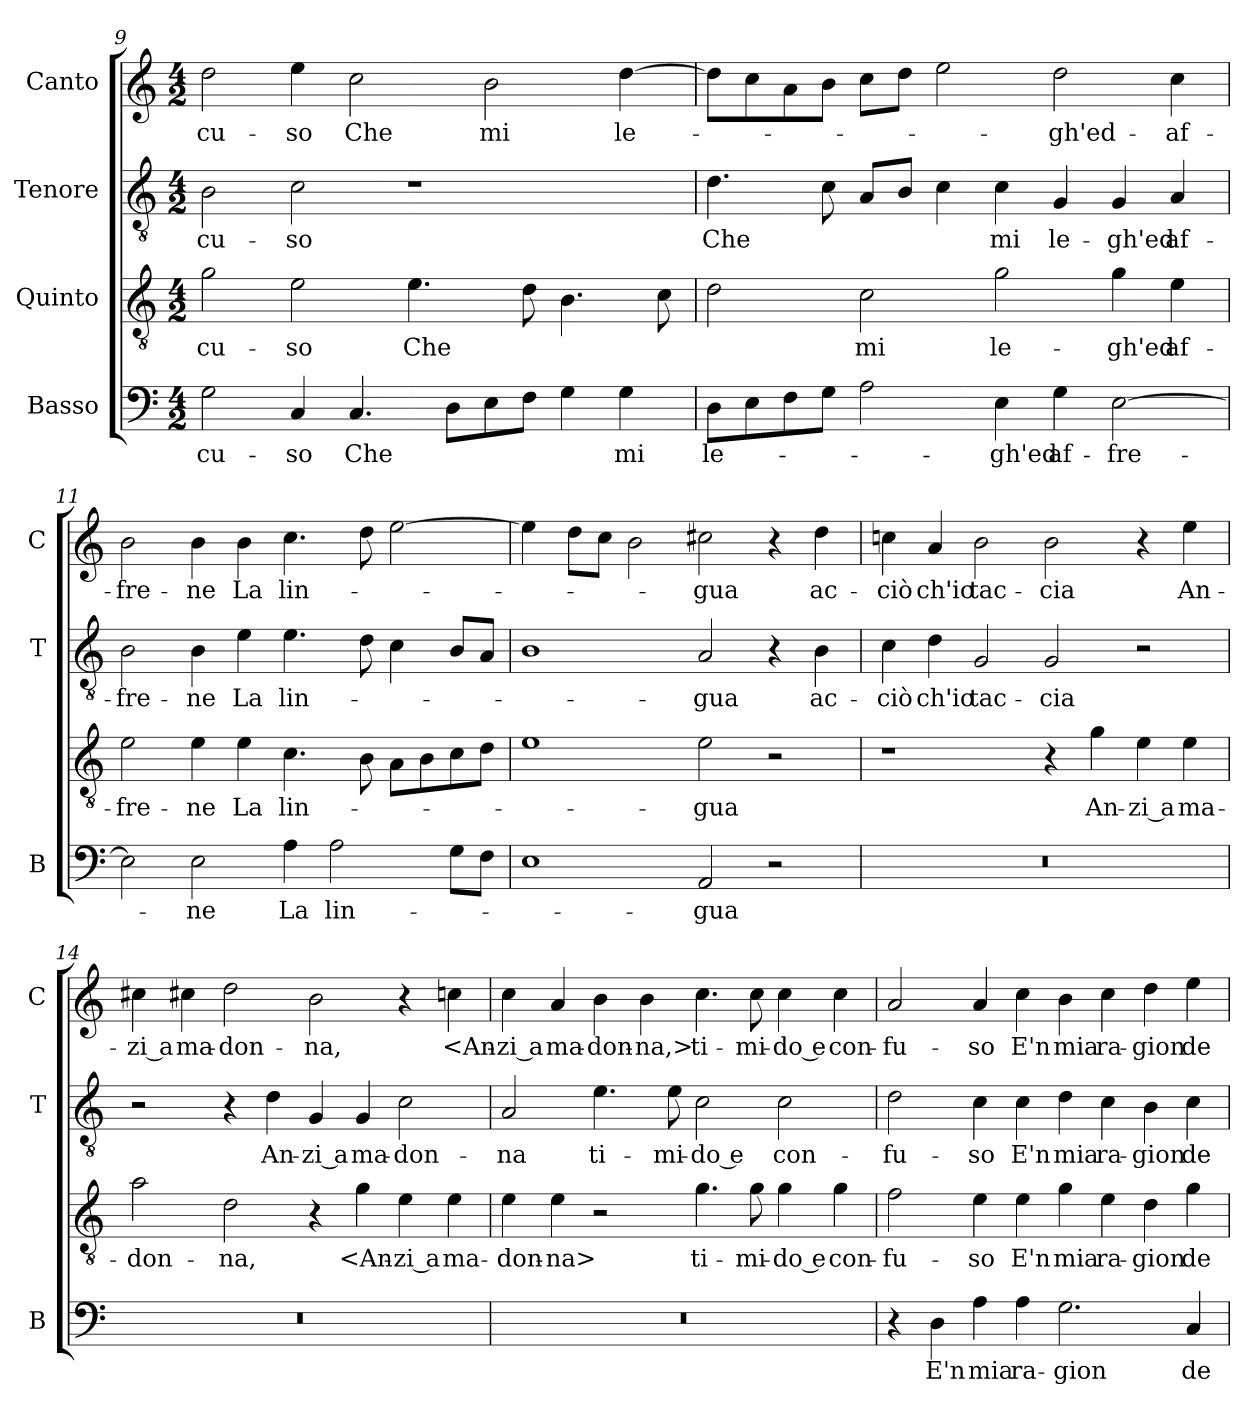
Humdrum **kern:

**kern	**text	**kern	**text	**kern	**text	**kern	**text
*part4	*part4	*part3	*part3	*part2	*part2	*part1	*part1
*staff4	*staff4	*staff3	*staff3	*staff2	*staff2	*staff1	*staff1
*I"Basso	*	*I"Quinto	*	*I"Tenore	*	*I"Canto	*
*I'B	*	*	*	*I'T	*	*I'C	*
*clefF4	*	*clefGv2	*	*clefGv2	*	*clefG2	*
*k[]	*	*k[]	*	*k[]	*	*k[]	*
*M4/2	*	*M4/2	*	*M4/2	*	*M4/2	*
=9	=9	=9	=9	=9	=9	=9	=9
2G	-cu-	2g	-cu-	2B	-cu-	2dd	-cu-
4C	-so	2e	-so	2c	-so	4ee	-so
4.C	Che	.	.	.	.	2cc	Che
.	.	4.e	Che	1r	.	.	.
8DL	.	.	.	.	.	.	.
8E	.	.	.	.	.	2b	mi
8FJ	.	8d	.	.	.	.	.
4G	.	4.B	.	.	.	.	.
4G	mi	.	.	.	.	[4dd	le-
.	.	8c	.	.	.	.	.
=10	=10	=10	=10	=10	=10	=10	=10
8DL	le-	2d	.	4.d	Che	8ddL]	.
8E	.	.	.	.	.	8cc	.
8F	.	.	.	.	.	8a	.
8GJ	.	.	.	8c	.	8bJ	.
2A	.	2c	mi	8AL	.	8ccL	.
.	.	.	.	8BJ	.	8ddJ	.
.	.	.	.	4c	.	2ee	.
4E	-gh'ed	2g	le-	4c	mi	.	.
4G	af-	.	.	4G	le-	2dd	-gh'ed-
[2E	-fre-	4g	-gh'ed	4G	-gh'ed	.	.
.	.	4e	af-	4A	af-	4cc	-af-
=11	=11	=11	=11	=11	=11	=11	=11
2E]	.	2e	-fre-	2B	-fre-	2b	-fre-
2E	-ne	4e	-ne	4B	-ne	4b	-ne
.	.	4e	La	4e	La	4b	La
4A	La	4.c	lin-	4.e	lin-	4.cc	lin-
2A	lin-	.	.	.	.	.	.
.	.	8B	.	8d	.	8dd	.
.	.	8AL	.	4c	.	[2ee	.
.	.	8B	.	.	.	.	.
8GL	.	8c	.	8BL	.	.	.
8FJ	.	8dJ	.	8AJ	.	.	.
=12	=12	=12	=12	=12	=12	=12	=12
1E	.	1e	.	1B	.	4ee]	.
.	.	.	.	.	.	8ddL	.
.	.	.	.	.	.	8ccJ	.
.	.	.	.	.	.	2b	.
2AA	-gua	2e	-gua	2A	-gua	2cc#X	-gua
2r	.	2r	.	4r	.	4r	.
.	.	.	.	4B	ac-	4dd	ac-
=13	=13	=13	=13	=13	=13	=13	=13
0r	.	1r	.	4c	-ciò	4ccn	-ciò
.	.	.	.	4d	ch'io	4a	ch'io
.	.	.	.	2G	tac-	2b	tac-
.	.	4r	.	2G	-cia	2b	-cia
.	.	4g	An-	.	.	.	.
.	.	4e	-zi a	2r	.	4r	.
.	.	4e	ma-	.	.	4ee	An-
=14	=14	=14	=14	=14	=14	=14	=14
0r	.	2a	-don-	2r	.	4cc#X	-zi a
.	.	.	.	.	.	4cc#X	ma-
.	.	2d	-na,	4r	.	2dd	-don-
.	.	.	.	4d	An-	.	.
.	.	4r	.	4G	-zi a	2b	-na,
.	.	4g	<An-	4G	ma-	.	.
.	.	4e	-zi a	2c	-don-	4r	.
.	.	4e	ma-	.	.	4ccn	<An-
=15	=15	=15	=15	=15	=15	=15	=15
0r	.	4e	-don-	2A	-na	4cc	-zi a
.	.	4e	-na>	.	.	4a	ma-
.	.	2r	.	4.e	ti-	4b	-don-
.	.	.	.	.	.	4b	-na,>
.	.	.	.	8e	-mi-	.	.
.	.	4.g	ti-	2c	-do e	4.cc	ti-
.	.	8g	-mi-	.	.	8cc	-mi-
.	.	4g	-do e	2c	con-	4cc	-do e
.	.	4g	con-	.	.	4cc	con-
=16	=16	=16	=16	=16	=16	=16	=16
4r	.	2f	-fu-	2d	-fu-	2a	-fu-
4D	E'n	.	.	.	.	.	.
4A	mia	4e	-so	4c	-so	4a	-so
4A	ra-	4e	E'n	4c	E'n	4cc	E'n
2.G	-gion	4g	mia	4d	mia	4b	mia
.	.	4e	ra-	4c	ra-	4cc	ra-
.	.	4d	-gion	4B	-gion	4dd	-gion
4C	de-	4g	de-	4c	de-	4ee	de-
=	=	=	=	=	=	=	=
*-	*-	*-	*-	*-	*-	*-	*-
